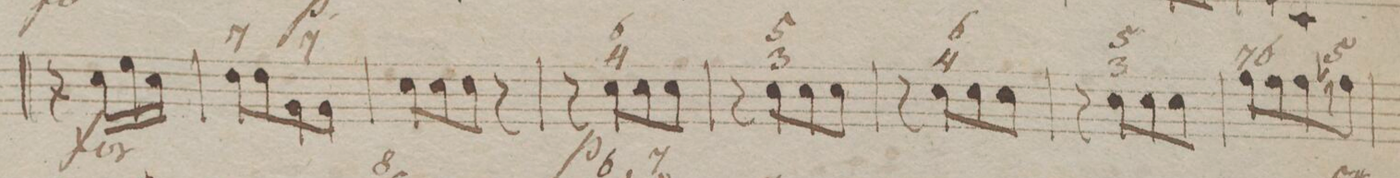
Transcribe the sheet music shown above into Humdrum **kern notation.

**kern	**fba	**dynam
*I"Organ.	*	*
*clefF4	*	*
*k[b-e-]	*	*
*M2/4	*	*
16r	.	.
16E-\LL	.	f
16G\	.	.
16E-\JJ	.	.
=128	=128	=128
8F\L	7	.
8F\	.	.
8BB-\	7	.
8BB-\J	.	.
=129	=129	=129
8E-\L	.	.
8E-\	.	.
8E-\J	.	.
8r	.	.
=130	=130	=130
8r	.	p
8E-\L	6 4	.
8E-\	.	.
8E-\J	.	.
=131	=131	=131
8r	.	.
8E-\L	5 3	.
8E-\	.	.
8E-\J	.	.
=132	=132	=132
8r	.	.
8E-\L	6 4	.
8E-\	.	.
8E-\J	.	.
=133	=133	=133
8r	.	.
8E-\L	5 3	.
8E-\	.	.
8E-\J	.	.
=134	=134	=134
8A\L	7	.
.	6	.
8A\	.	.
8A\	.	.
8AnX\J	5	.
=135	=135	=135
*-	*-	*-
